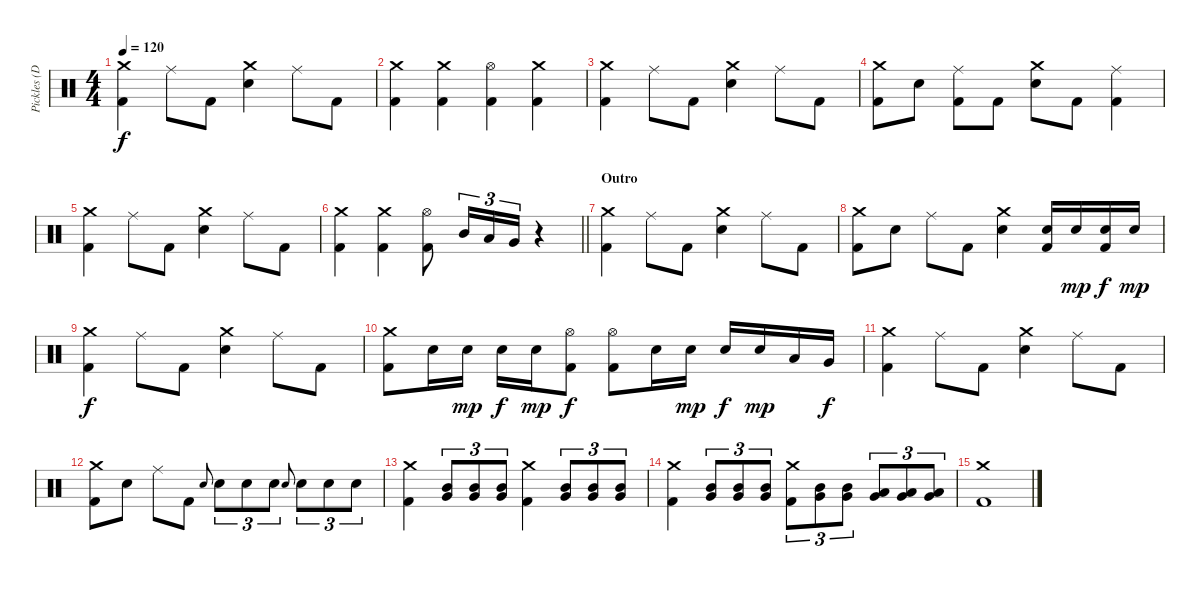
\track ("Pickles (Drums)" "Pickles (D") {instrument percussion}
\staff {score}
\articulation defaults
\ts (4 4)
\tempo 120
\clef neutral
\ks c
("Crash medium (hit)" "Kick (hit) 2").4{dy f} "Ride (middle)".8 "Kick (hit) 2".8 ("Crash medium (hit)" "Electric Snare (hit)").4 "Ride (middle)".8 "Kick (hit) 2".8 |
("Crash medium (hit)" "Kick (hit) 2").4 ("Crash medium (hit)" "Kick (hit) 2").4 ("Hi-Hat (open)" "Kick (hit) 2").4 ("Crash medium (hit)" "Kick (hit) 2").4 |
("Crash medium (hit)" "Kick (hit) 2").4 "Ride (middle)".8 "Kick (hit) 2".8 ("Crash medium (hit)" "Electric Snare (hit)").4 "Ride (middle)".8 "Kick (hit) 2".8 |
("Crash medium (hit)" "Kick (hit) 2").8 "Electric Snare (hit)".8 ("Ride (middle)" "Kick (hit) 2").8 "Kick (hit) 2".8 ("Crash medium (hit)" "Electric Snare (hit)").8 "Kick (hit) 2".8 ("Ride (middle)" "Kick (hit) 2").4 |
("Crash medium (hit)" "Kick (hit) 2").4 "Ride (middle)".8 "Kick (hit) 2".8 ("Crash medium (hit)" "Electric Snare (hit)").4 "Ride (middle)".8 "Kick (hit) 2".8 |
\barLineRight lightlight
("Crash medium (hit)" "Kick (hit) 2").4 ("Crash medium (hit)" "Kick (hit) 2").4 ("Hi-Hat (open)" "Kick (hit) 2").8 "Mid Tom (hit)".16{tu (3 2)} "Low Tom (hit)".16{tu (3 2)} "Very Low Tom (hit)".16{tu (3 2)} r.4 |
\section ("" "Outro")
("Crash medium (hit)" "Kick (hit) 2").4 "Ride (middle)".8 "Kick (hit) 2".8 ("Crash medium (hit)" "Electric Snare (hit)").4 "Ride (middle)".8 "Kick (hit) 2".8 |
("Crash medium (hit)" "Kick (hit) 2").8 "Electric Snare (hit)".8 "Ride (middle)".8 "Kick (hit) 2".8 ("Crash medium (hit)" "Electric Snare (hit)").4 ("Electric Snare (hit)" "Kick (hit) 2").16 "Electric Snare (hit)".16{dy mp} ("Electric Snare (hit)" "Kick (hit) 2").16{dy f} "Electric Snare (hit)".16{dy mp} |
("Crash medium (hit)" "Kick (hit) 2").4{dy f} "Ride (middle)".8 "Kick (hit) 2".8 ("Crash medium (hit)" "Electric Snare (hit)").4 "Ride (middle)".8 "Kick (hit) 2".8 |
("Crash medium (hit)" "Kick (hit) 2").8 "Electric Snare (hit)".16 "Electric Snare (hit)".16{dy mp} "Electric Snare (hit)".16{dy f} "Electric Snare (hit)".16{dy mp} ("Hi-Hat (open)" "Kick (hit) 2").8{dy f} ("Hi-Hat (open)" "Kick (hit) 2").8 "Electric Snare (hit)".16 "Electric Snare (hit)".16{dy mp} "Electric Snare (hit)".16{dy f} "Electric Snare (hit)".16{dy mp} "Low Tom (hit)".16 "Very Low Tom (hit)".16{dy f} |
("Crash medium (hit)" "Kick (hit) 2").4 "Ride (middle)".8 "Kick (hit) 2".8 ("Crash medium (hit)" "Electric Snare (hit)").4 "Ride (middle)".8 "Kick (hit) 2".8 |
("Crash medium (hit)" "Kick (hit) 2").8 "Electric Snare (hit)".8 "Ride (middle)".8 "Kick (hit) 2".8 "Electric Snare (hit)".8{gr onbeat} "Electric Snare (hit)".8{tu (3 2)} "Electric Snare (hit)".8{tu (3 2)} "Electric Snare (hit)".8{tu (3 2)} "Electric Snare (hit)".8{gr onbeat} "Electric Snare (hit)".8{tu (3 2)} "Electric Snare (hit)".8{tu (3 2)} "Electric Snare (hit)".8{tu (3 2)} |
("Crash medium (hit)" "Kick (hit) 2").4 ("Mid Tom (hit)" "Very Low Tom (hit)").8{tu (3 2)} ("Mid Tom (hit)" "Very Low Tom (hit)").8{tu (3 2)} ("Mid Tom (hit)" "Very Low Tom (hit)").8{tu (3 2)} ("Crash medium (hit)" "Kick (hit) 2").4 ("Mid Tom (hit)" "Very Low Tom (hit)").8{tu (3 2)} ("Mid Tom (hit)" "Very Low Tom (hit)").8{tu (3 2)} ("Mid Tom (hit)" "Very Low Tom (hit)").8{tu (3 2)} |
("Crash medium (hit)" "Kick (hit) 2").4 ("Mid Tom (hit)" "Very Low Tom (hit)").8{tu (3 2)} ("Mid Tom (hit)" "Very Low Tom (hit)").8{tu (3 2)} ("Mid Tom (hit)" "Very Low Tom (hit)").8{tu (3 2)} ("Crash medium (hit)" "Kick (hit) 2").8{tu (3 2)} ("Mid Tom (hit)" "Very Low Tom (hit)").8{tu (3 2)} ("Mid Tom (hit)" "Very Low Tom (hit)").8{tu (3 2)} ("Low Tom (hit)" "Very Low Tom (hit)").8{tu (3 2)} ("Low Tom (hit)" "Very Low Tom (hit)").8{tu (3 2)} ("Low Tom (hit)" "Very Low Tom (hit)").8{tu (3 2)} |
("Crash medium (hit)" "Kick (hit) 2").1
